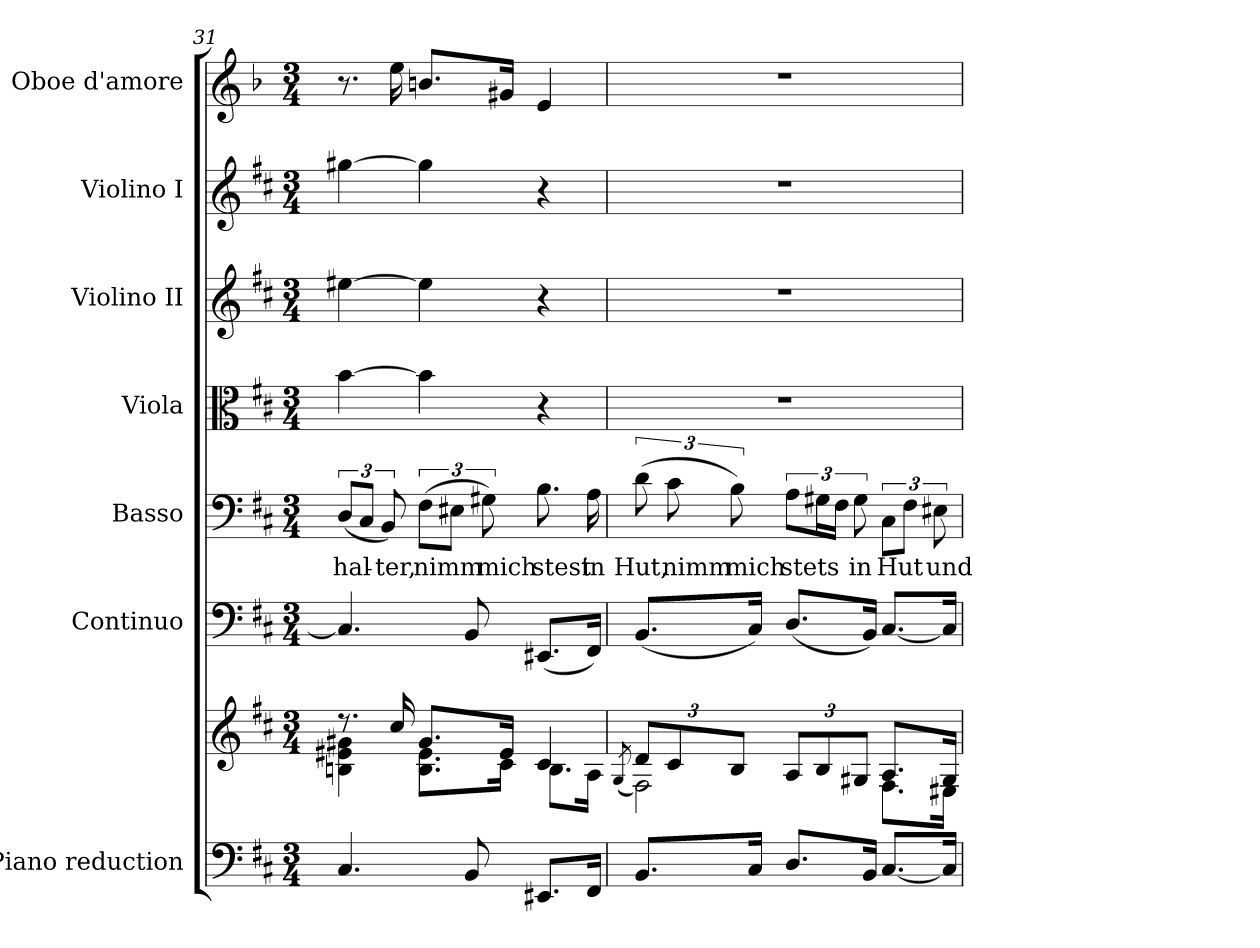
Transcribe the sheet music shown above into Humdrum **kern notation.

**kern	**kern	**kern	**kern	**text	**kern	**kern	**kern	**kern
*part7	*part7	*part6	*part5	*part5	*part4	*part3	*part2	*part1
*staff8	*staff7	*staff6	*staff5	*staff5	*staff4	*staff3	*staff2	*staff1
*I"Piano reduction	*	*I"Continuo	*I"Basso	*	*I"Viola	*I"Violino II	*I"Violino I	*I"Oboe d'amore
*I'Pno	*	*	*	*	*	*	*	*I'Ob
*clefF4	*clefG2	*clefF4	*clefF4	*	*clefC3	*clefG2	*clefG2	*clefG2
*	*	*	*	*	*	*	*	*ITrd2c3
*k[f#c#]	*k[f#c#]	*k[f#c#]	*k[f#c#]	*	*k[f#c#]	*k[f#c#]	*k[f#c#]	*k[f#c#]
*M3/4	*M3/4	*M3/4	*M3/4	*	*M3/4	*M3/4	*M3/4	*M3/4
=31	=31	=31	=31	=31	=31	=31	=31	=31
*	*^	*	*	*	*	*	*	*
!	!	!	!	!	!LO:LY:b	!	!	!	!
4.C#/	8.r	4Bn\ 4e#X\ 4g#X\	4.C#/]	(<12D/L	hal-	[4b\	[4ee#X\	[4gg#X\	8.r
.	.	.	.	12C#/J	.	.	.	.	.
!	!	!	!	!	!LO:LY:b	!	!	!	!
.	.	.	.	12BB/)	ter,	.	.	.	.
.	16cc#/	.	.	.	.	.	.	.	16cc#\
!	!	!	!	!	!LO:LY:b	!	!	!	!
.	8.g#/L	8.B\ 8.e#\L	.	(>12F#\L	nimm	4b\]	4ee#\]	4gg#\]	8.g#X/L
.	.	.	.	12E#X\J	.	.	.	.	.
8BB/	.	.	8BB/	.	.	.	.	.	.
!	!	!	!	!	!LO:LY:b	!	!	!	!
.	.	.	.	12G#X\)	mich	.	.	.	.
.	16e#/Jk	16c#\Jk	.	.	.	.	.	.	16e#X/Jk
!	!	!	!	!	!LO:LY:b	!	!	!	!
8.EE#X/L	4c#/	8.B\L	(<8.EE#X/L	8.B\	stest	4r	4r	4r	4c#/
!	!	!	!	!	!LO:LY:b	!	!	!	!
16FF#/Jk	.	16A\Jk	16FF#/Jk)	16A\	in	.	.	.	.
=32	=32	=32	=32	=32	=32	=32	=32	=32	=32
.	.	(<8qG/	.	.	.	.	.	.	.
*	*Xbrackettup	*	*	*	*	*	*	*	*
!	!	!	!	!	!LO:LY:b	!	!	!	!
8.BB/L	12d/L	2F#\)	(<8.BB/L	(>12d\	Hut,	2.r	2.r	2.r	2.r
!	!	!	!	!	!LO:LY:b	!	!	!	!
.	12c#/	.	.	12c#\	nimm	.	.	.	.
!	!	!	!	!	!LO:LY:b	!	!	!	!
.	12B/J	.	.	12B\)	mich	.	.	.	.
16C#/Jk	.	.	16C#/Jk)	.	.	.	.	.	.
!	!	!	!	!	!LO:LY:b	!	!	!	!
8.D/L	12A/L	.	(<8.D/L	12A\L	stets	.	.	.	.
.	12B/	.	.	24G#X\L	.	.	.	.	.
.	.	.	.	24F#\JJ	.	.	.	.	.
!	!	!	!	!	!LO:LY:b	!	!	!	!
.	12G#X/J	.	.	12G#\	in	.	.	.	.
16BB/Jk	.	.	16BB/Jk)	.	.	.	.	.	.
!	!	!	!	!	!LO:LY:b	!	!	!	!
[8.C#/L	8.A/L	8.F#\L	[8.C#/L	12C#\L	Hut	.	.	.	.
.	.	.	.	12F#\J	.	.	.	.	.
!	!	!	!	!	!LO:LY:b	!	!	!	!
.	.	.	.	12E#X\	und	.	.	.	.
16C#/Jk]	16G#/Jk	16E#X\Jk	16C#/Jk]	.	.	.	.	.	.
*	*v	*v	*	*	*	*	*	*	*
=	=	=	=	=	=	=	=	=
*-	*-	*-	*-	*-	*-	*-	*-	*-
